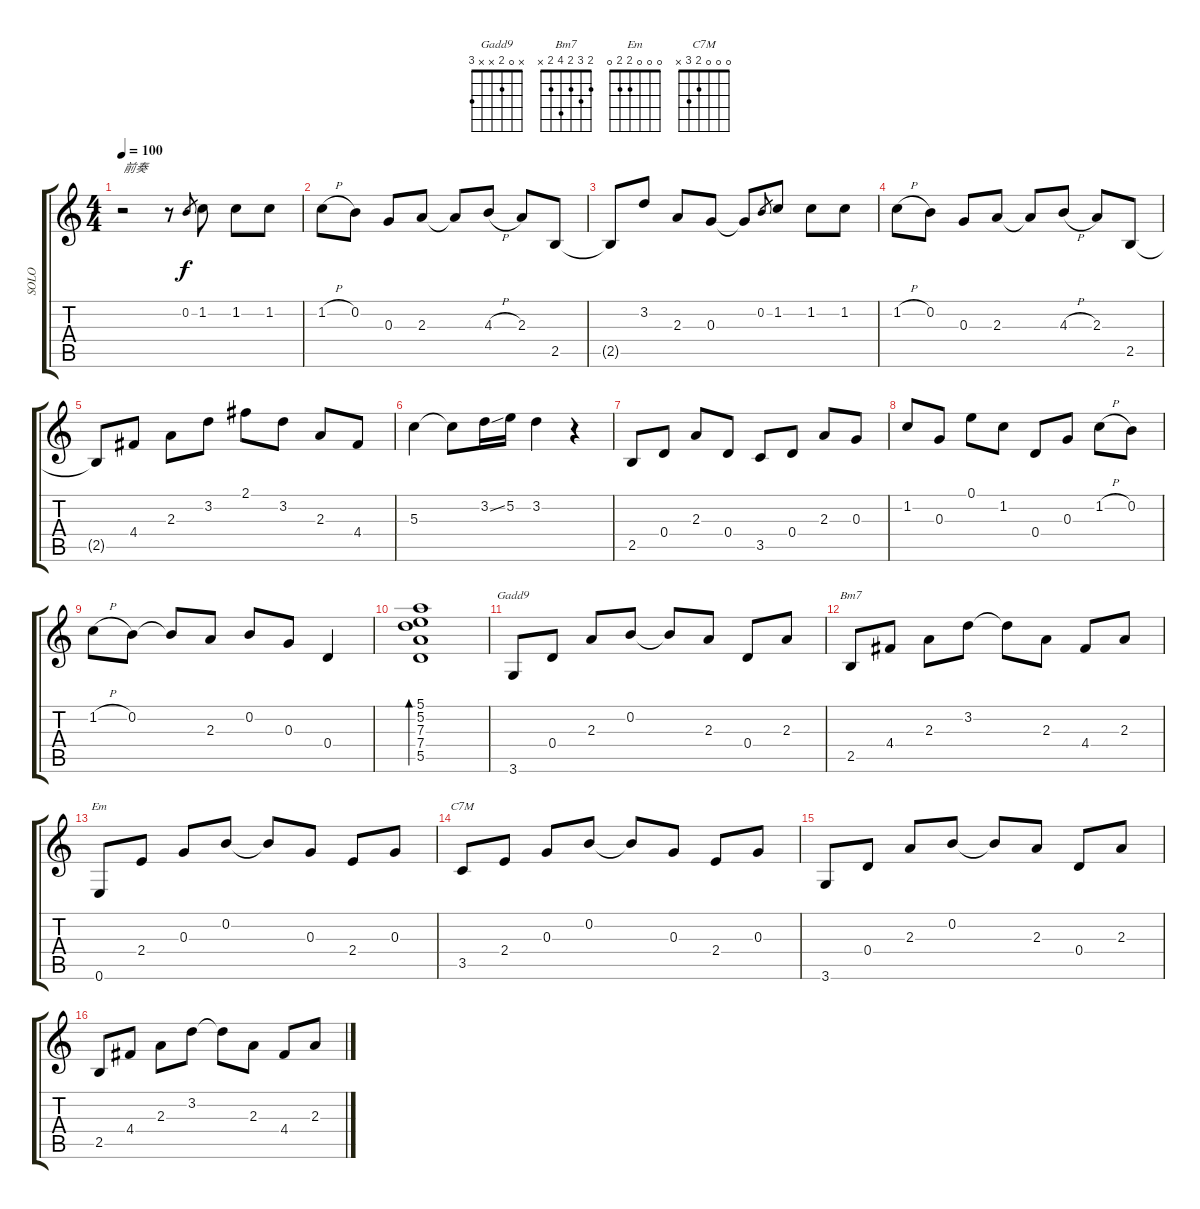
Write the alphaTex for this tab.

\track ("SOLO" "SOLO") {instrument acousticguitarnylon}
\staff {score tabs}
\tuning (E4 B3 G3 D3 A2 E2) {hide}
\chord ("Gadd9" x 0 2 x x 3)
\chord ("Bm7" 2 3 2 4 2 x)
\chord ("Em" 0 0 0 2 2 0)
\chord ("C7M" 0 0 0 2 3 x)
\ts (4 4)
\tempo 100
\clef g2
\ks c
r.2{txt "前奏" dy f instrument acousticguitarnylon} r.8 0.2.8{gr} 1.2.8 1.2.8 1.2.8 |
1.2{h}.8 0.2.8 0.3.8 2.3.8 2.3{t}.8 4.3{h}.8 2.3.8 2.5.8 |
2.5{t}.8 3.2.8 2.3.8 0.3.8 0.3{t}.8 0.2.8{gr} 1.2.8 1.2.8 1.2.8 |
1.2{h}.8 0.2.8 0.3.8 2.3.8 2.3{t}.8 4.3{h}.8 2.3.8 2.5.8 |
2.5{t}.8 4.4.8 2.3.8 3.2.8 2.1.8 3.2.8 2.3.8 4.4.8 |
5.3.4 5.3{t}.8 3.2{ss}.16 5.2.16 3.2.4 r.4 |
2.5.8 0.4.8 2.3.8 0.4.8 3.5.8 0.4.8 2.3.8 0.3.8 |
1.2.8 0.3.8 0.1.8 1.2.8 0.4.8 0.3.8 1.2{h}.8 0.2.8 |
1.2{h}.8 0.2.8 0.2{t}.8 2.3.8 0.2.8 0.3.8 0.4.4 |
(5.1 5.2 7.3 7.4 5.5).1{bd 240} |
3.6.8{ch "Gadd9"} 0.4.8 2.3.8 0.2.8 0.2{t}.8 2.3.8 0.4.8 2.3.8 |
2.5.8{ch "Bm7"} 4.4.8 2.3.8 3.2.8 3.2{t}.8 2.3.8 4.4.8 2.3.8 |
0.6.8{ch "Em"} 2.4.8 0.3.8 0.2.8 0.2{t}.8 0.3.8 2.4.8 0.3.8 |
3.5.8{ch "C7M"} 2.4.8 0.3.8 0.2.8 0.2{t}.8 0.3.8 2.4.8 0.3.8 |
3.6.8 0.4.8 2.3.8 0.2.8 0.2{t}.8 2.3.8 0.4.8 2.3.8 |
2.5.8 4.4.8 2.3.8 3.2.8 3.2{t}.8 2.3.8 4.4.8 2.3.8
